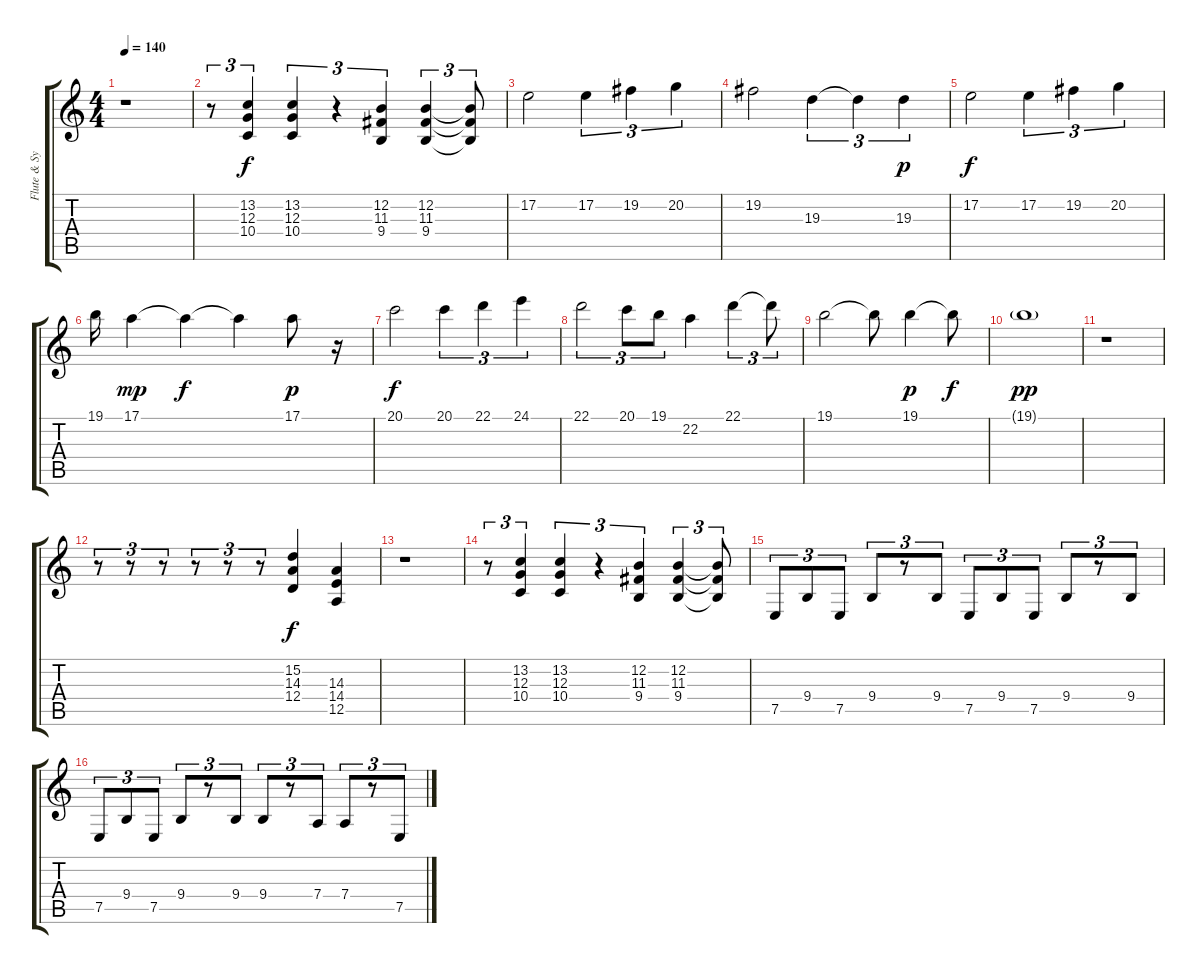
\track ("Flute & Synth" "Flute & Sy") {instrument flute}
\staff {score tabs}
\tuning (E4 B3 G3 D3 A2 E2) {hide}
\ts (4 4)
\tempo 140
\clef g2
\ks c
r.1{dy f} |
r.8{tu (3 2)} (13.2 12.3 10.4).4{tu (3 2)} (13.2 12.3 10.4).4{tu (3 2)} r.4{tu (3 2)} (12.2 11.3 9.4).4{tu (3 2)} (12.2 11.3 9.4).4{tu (3 2)} (12.2{t} 11.3{t} 9.4{t}).8{tu (3 2)} |
17.2.2{volume 13 balance 6 instrument flute} 17.2.4{tu (3 2)} 19.2.4{tu (3 2)} 20.2.4{tu (3 2)} |
19.2.2 19.3.4{tu (3 2)} 19.3{t}.4{tu (3 2)} 19.3.4{tu (3 2) dy p} |
17.2.2{dy f} 17.2.4{tu (3 2)} 19.2.4{tu (3 2)} 20.2.4{tu (3 2)} |
19.1.16 17.1.4{dy mp} 17.1{t}.4{dy f} 17.1{t}.4 17.1.8{dy p} r.16 |
20.1.2{dy f} 20.1.4{tu (3 2)} 22.1.4{tu (3 2)} 24.1.4{tu (3 2)} |
22.1.2{tu (3 2)} 20.1.8{tu (3 2)} 19.1.8{tu (3 2)} 22.2.4 22.1.4{tu (3 2)} 22.1{t}.8{tu (3 2)} |
19.1.2 19.1{t}.8 19.1.4{dy p} 19.1{t}.8{dy f} |
19.1{g}.1{dy pp} |
r.1 |
r.8{tu (3 2) volume 10 balance 8 instrument mutedtrumpet} r.8{tu (3 2)} r.8{tu (3 2)} r.8{tu (3 2)} r.8{tu (3 2)} r.8{tu (3 2)} (15.2 14.3 12.4).4{dy f} (14.3 14.4 12.5).4 |
r.1 |
r.8{tu (3 2)} (13.2 12.3 10.4).4{tu (3 2)} (13.2 12.3 10.4).4{tu (3 2)} r.4{tu (3 2)} (12.2 11.3 9.4).4{tu (3 2)} (12.2 11.3 9.4).4{tu (3 2)} (12.2{t} 11.3{t} 9.4{t}).8{tu (3 2)} |
7.5.8{tu (3 2) volume 13 balance 4 instrument shamisen} 9.4.8{tu (3 2)} 7.5.8{tu (3 2)} 9.4.8{tu (3 2)} r.8{tu (3 2)} 9.4.8{tu (3 2)} 7.5.8{tu (3 2)} 9.4.8{tu (3 2)} 7.5.8{tu (3 2)} 9.4.8{tu (3 2)} r.8{tu (3 2)} 9.4.8{tu (3 2)} |
7.5.8{tu (3 2) instrument shamisen} 9.4.8{tu (3 2)} 7.5.8{tu (3 2)} 9.4.8{tu (3 2)} r.8{tu (3 2)} 9.4.8{tu (3 2)} 9.4.8{tu (3 2)} r.8{tu (3 2)} 7.4.8{tu (3 2)} 7.4.8{tu (3 2)} r.8{tu (3 2)} 7.5.8{tu (3 2)}
